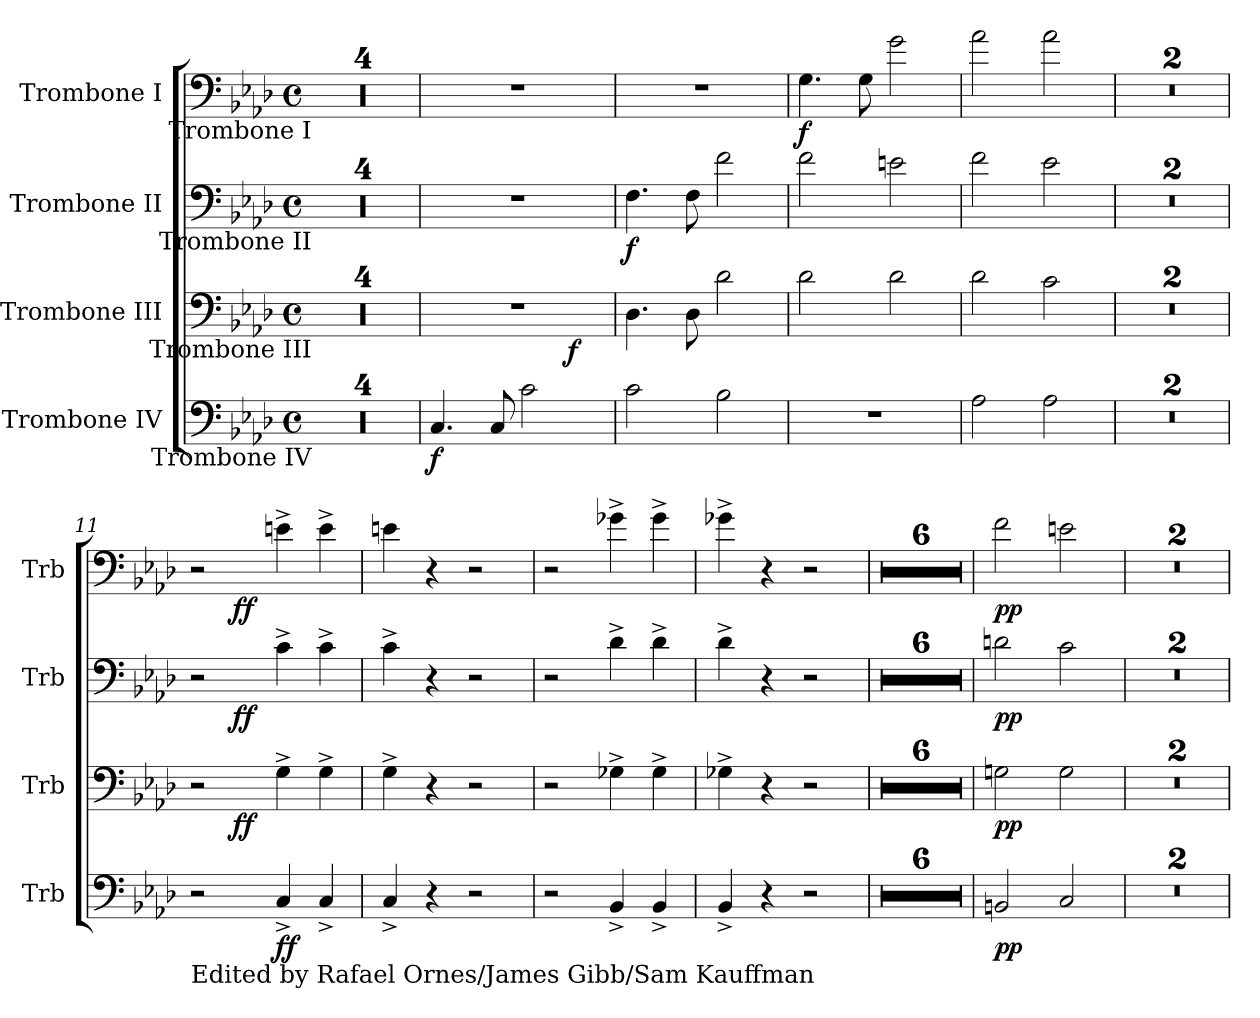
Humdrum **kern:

**kern	**dynam	**kern	**dynam	**kern	**dynam	**kern	**dynam
*part4	*part4	*part3	*part3	*part2	*part2	*part1	*part1
*staff4	*staff4	*staff3	*staff3	*staff2	*staff2	*staff1	*staff1
*I"Trombone IV	*	*I"Trombone III	*	*I"Trombone II	*	*I"Trombone I	*
*I'Trb	*	*I'Trb	*	*I'Trb	*	*I'Trb	*
*clefF4	*	*clefF4	*	*clefF4	*	*clefF4	*
*k[b-e-a-d-]	*	*k[b-e-a-d-]	*	*k[b-e-a-d-]	*	*k[b-e-a-d-]	*
*A-:	*	*A-:	*	*A-:	*	*A-:	*
*M4/4	*	*M4/4	*	*M4/4	*	*M4/4	*
*met(c)	*	*met(c)	*	*met(c)	*	*met(c)	*
=1	=1	=1	=1	=1	=1	=1	=1
!	!	!	!	!	!	!LO:TX:b:rj:t=Trombone I	!
!	!	!	!	!LO:TX:b:rj:t=Trombone II	!	!	!
!	!	!LO:TX:b:rj:t=Trombone III	!	!	!	!	!
!LO:TX:b:rj:t=Trombone IV	!	!	!	!	!	!	!
1r	.	1r	.	1r	.	1r	.
=2	=2	=2	=2	=2	=2	=2	=2
1r	.	1r	.	1r	.	1r	.
=3	=3	=3	=3	=3	=3	=3	=3
1r	.	1r	.	1r	.	1r	.
=4	=4	=4	=4	=4	=4	=4	=4
1r	.	1r	.	1r	.	1r	.
=5	=5	=5	=5	=5	=5	=5	=5
!	!LO:DY:b	!	!	!	!	!	!
*	*	*^	*	*	*	*	*
4.C/	f	1r	2.ryy	.	1r	.	1r	.
8C/	.	.	.	.	.	.	.	.
2c\	.	.	.	.	.	.	.	.
!	!	!	!	!LO:DY:b	!	!	!	!
.	.	.	4ryy	f	.	.	.	.
=6	=6	=6	=6	=6	=6	=6	=6	=6
!	!	!	!	!	!	!LO:DY:b	!	!
*	*	*v	*v	*	*	*	*	*
2c\	.	4.D-\	.	4.F\	f	1r	.
.	.	8D-\	.	8F\	.	.	.
2B-\	.	2d-\	.	2f\	.	.	.
=7	=7	=7	=7	=7	=7	=7	=7
!	!	!	!	!	!	!	!LO:DY:b
1r	.	2d-\	.	2f\	.	4.G\	f
.	.	.	.	.	.	8G\	.
.	.	2d-\	.	2en\	.	2g\	.
=8	=8	=8	=8	=8	=8	=8	=8
2A-\	.	2d-\	.	2f\	.	2a-\	.
2A-\	.	2c\	.	2e-i\	.	2a-\	.
=9	=9	=9	=9	=9	=9	=9	=9
1r	.	1r	.	1r	.	1r	.
=10	=10	=10	=10	=10	=10	=10	=10
1r	.	1r	.	1r	.	1r	.
!!LO:LB:g=z
=11	=11	=11	=11	=11	=11	=11	=11
*	*	*^	*	*^	*	*^	*
!LO:TX:b:t=Edited by Rafael Ornes/James Gibb/Sam Kauffman	!	!	!	!	!	!	!	!	!	!
2r	.	2r	4ryy	.	2r	4ryy	.	2r	4ryy	.
!	!	!	!	!LO:DY:b	!	!	!LO:DY:b	!	!	!LO:DY:b
.	.	.	2.ryy	ff	.	2.ryy	ff	.	2.ryy	ff
!	!LO:DY:b	!	!	!	!	!	!	!	!	!
4C^</	ff	4G^>\	.	.	4c^>\	.	.	4en^>\	.	.
4C^</	.	4G^>\	.	.	4c^>\	.	.	4e^>\	.	.
*	*	*v	*v	*	*	*	*	*v	*v	*
*	*	*	*	*v	*v	*	*	*
=12	=12	=12	=12	=12	=12	=12	=12
4C^</	.	4G^>\	.	4c^>\	.	4en\	.
4r	.	4r	.	4r	.	4r	.
2r	.	2r	.	2r	.	2r	.
=13	=13	=13	=13	=13	=13	=13	=13
2r	.	2r	.	2r	.	2r	.
4BB-^</	.	4G-X^>\	.	4d-^>\	.	4g-X^>\	.
4BB-^</	.	4G-^>\	.	4d-^>\	.	4g-^>\	.
=14	=14	=14	=14	=14	=14	=14	=14
4BB-^</	.	4G-X^>\	.	4d-^>\	.	4g-X^>\	.
4r	.	4r	.	4r	.	4r	.
2r	.	2r	.	2r	.	2r	.
=15	=15	=15	=15	=15	=15	=15	=15
1r	.	1r	.	1r	.	1r	.
=16	=16	=16	=16	=16	=16	=16	=16
1r	.	1r	.	1r	.	1r	.
=17	=17	=17	=17	=17	=17	=17	=17
1r	.	1r	.	1r	.	1r	.
=18	=18	=18	=18	=18	=18	=18	=18
1r	.	1r	.	1r	.	1r	.
=19	=19	=19	=19	=19	=19	=19	=19
1r	.	1r	.	1r	.	1r	.
=20	=20	=20	=20	=20	=20	=20	=20
1r	.	1r	.	1r	.	1r	.
=21	=21	=21	=21	=21	=21	=21	=21
!	!LO:DY:b	!	!LO:DY:b	!	!LO:DY:b	!	!LO:DY:b
2BBn/	pp	2Gni\	pp	2dn\	pp	2f\	pp
2C/	.	2G\	.	2c\	.	2en\	.
=22	=22	=22	=22	=22	=22	=22	=22
1r	.	1r	.	1r	.	1r	.
=23	=23	=23	=23	=23	=23	=23	=23
1r	.	1r	.	1r	.	1r	.
=	=	=	=	=	=	=	=
*-	*-	*-	*-	*-	*-	*-	*-
